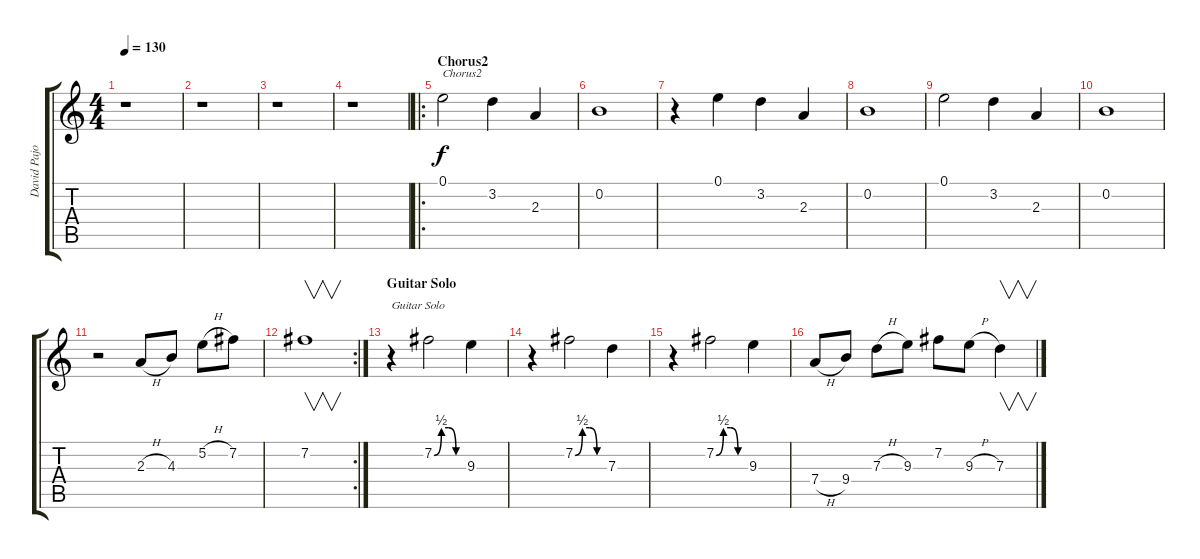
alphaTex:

\track ("David Pajo" "David Pajo") {instrument electricguitarclean}
\staff {score tabs}
\tuning (E4 B3 G3 D3 A2 E2) {hide}
\ts (4 4)
\tempo 130
\clef g2
\ks c
r.1{dy f} |
r.1 |
r.1 |
r.1 |
\ro
\section ("" "Chorus2")
0.1.2{txt "Chorus2"} 3.2.4 2.3.4 |
0.2.1 |
r.4 0.1.4 3.2.4 2.3.4 |
0.2.1 |
0.1.2 3.2.4 2.3.4 |
0.2.1 |
r.2 2.3{h}.8 4.3.8 5.2{h}.8 7.2.8 |
\rc 2
7.2.1{v} |
\section ("" "Guitar Solo")
r.4{txt "Guitar Solo" instrument distortionguitar} 7.2{be (custom 0 0 15 2 30 2 45 0 60 0)}.2 9.3.4 |
r.4 7.2{be (custom 0 0 15 2 30 2 45 0 60 0)}.2 7.3.4 |
r.4 7.2{be (custom 0 0 15 2 30 2 45 0 60 0)}.2 9.3.4 |
7.4{h}.8 9.4.8 7.3{h}.8 9.3.8 7.2.8 9.3{h}.8 7.3.4{v}
